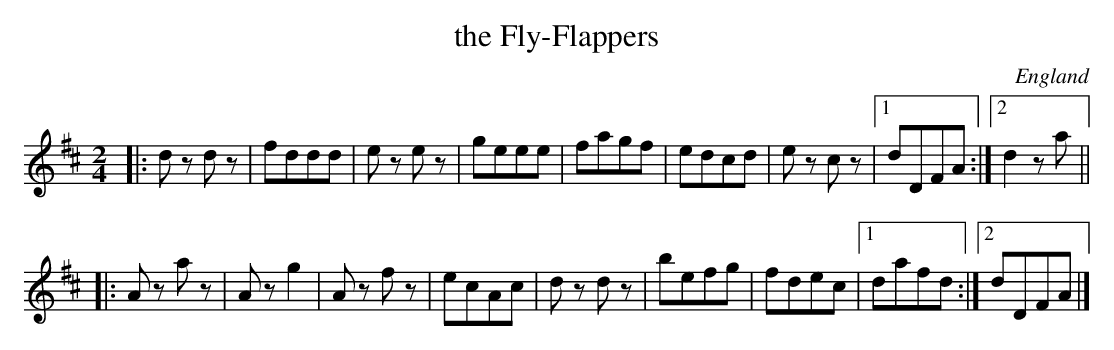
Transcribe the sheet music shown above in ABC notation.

X:1
T:the Fly-Flappers
L:1/8
M:2/4
O:England
K:D major
|: dz dz | fddd | ez ez | geee | fagf  | edcd | ez cz |1 dDFA :|2 d2za ||
|: Az az | Azg2 | Az fz | ecAc | dz dz | befg | fdec  |1 dafd :|2 dDFA |]
